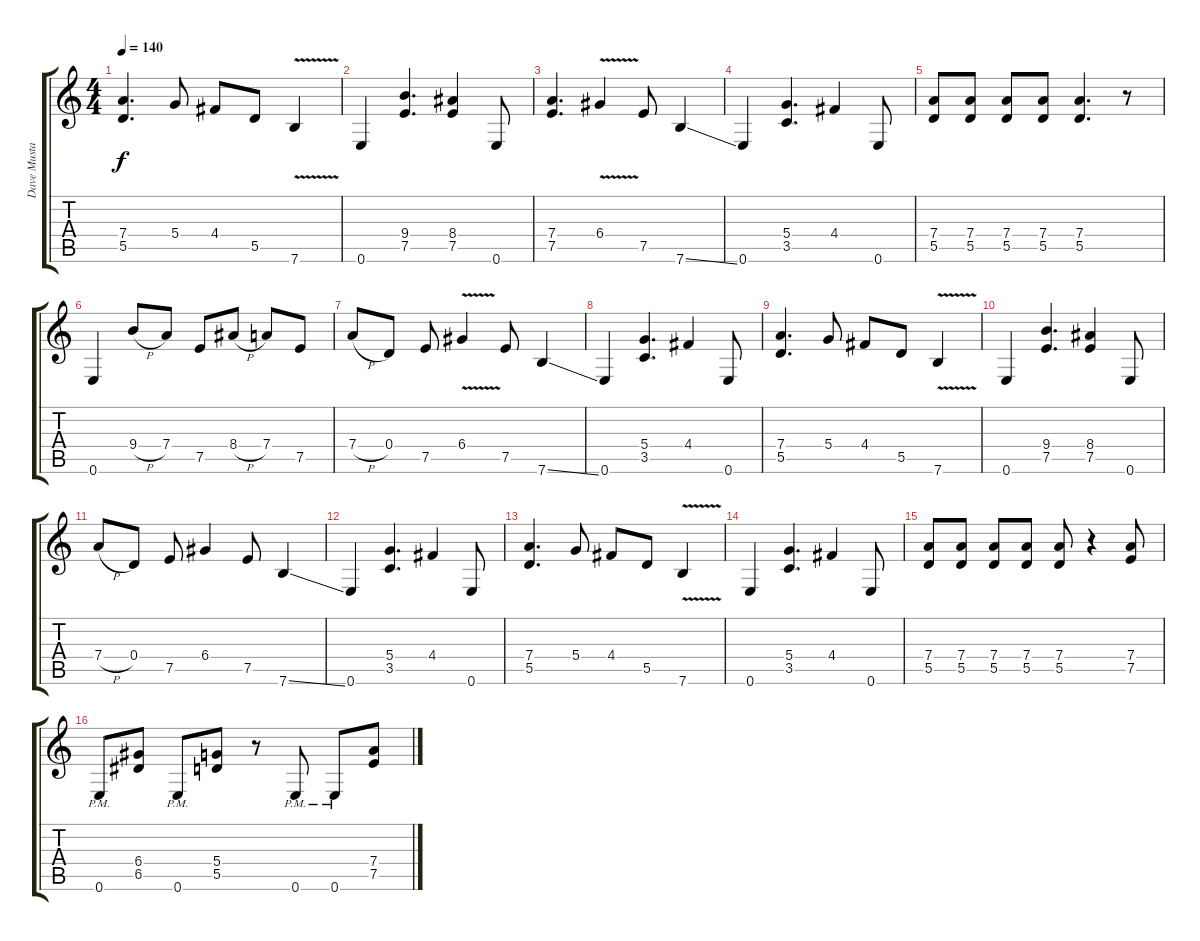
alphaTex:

\track ("Dave Mustane (Overdriven Guitar)" "Dave Musta") {instrument distortionguitar}
\staff {score tabs}
\tuning (E4 B3 G3 D3 A2 E2) {hide}
\ts (4 4)
\tempo 140
\clef g2
\ks c
(7.4 5.5).4{d dy f} 5.4.8 4.4.8 5.5.8 7.6{v}.4 |
0.6.4 (9.4 7.5).4{d} (8.4 7.5).4 0.6.8 |
(7.4 7.5).4{d} 6.4{v}.4 7.5.8 7.6{ss}.4 |
0.6.4 (5.4 3.5).4{d} 4.4.4 0.6.8 |
(7.4 5.5).8 (7.4 5.5).8 (7.4 5.5).8 (7.4 5.5).8 (7.4 5.5).4{d} r.8 |
0.6.4 9.4{h}.8 7.4.8 7.5.8 8.4{h}.8 7.4.8 7.5.8 |
7.4{h}.8 0.4.8 7.5.8 6.4{v}.4 7.5.8 7.6{ss}.4 |
0.6.4 (5.4 3.5).4{d} 4.4.4 0.6.8 |
(7.4 5.5).4{d} 5.4.8 4.4.8 5.5.8 7.6{v}.4 |
0.6.4 (9.4 7.5).4{d} (8.4 7.5).4 0.6.8 |
7.4{h}.8 0.4.8 7.5.8 6.4.4 7.5.8 7.6{ss}.4 |
0.6.4 (5.4 3.5).4{d} 4.4.4 0.6.8 |
(7.4 5.5).4{d} 5.4.8 4.4.8 5.5.8 7.6{v}.4 |
0.6.4 (5.4 3.5).4{d} 4.4.4 0.6.8 |
(7.4 5.5).8 (7.4 5.5).8 (7.4 5.5).8 (7.4 5.5).8 (7.4 5.5).8 r.4 (7.4 7.5).8 |
0.6{pm}.8 (6.4 6.5).8 0.6{pm}.8 (5.4 5.5).8 r.8 0.6{pm}.8 0.6{pm}.8 (7.4 7.5).8
